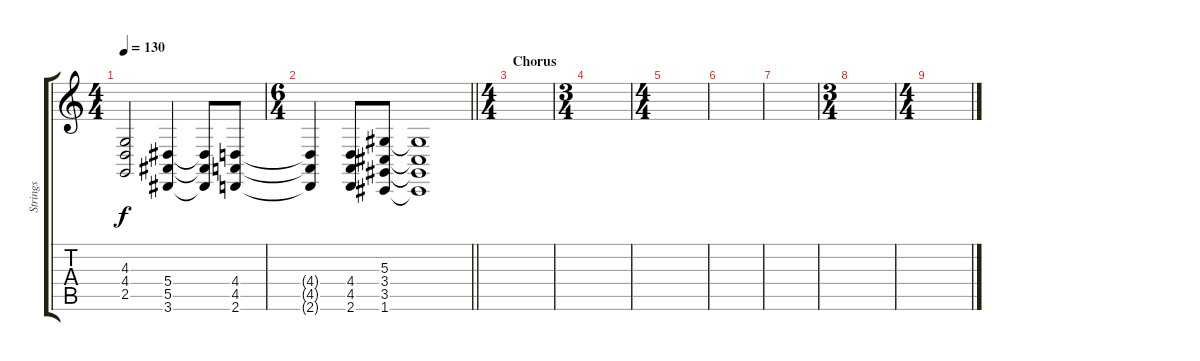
\track ("Strings" "Strings") {instrument stringensemble2}
\staff {score tabs}
\tuning (C4 G3 Eb3 Bb2 F2 C2) {hide}
\ts (4 4)
\tempo 130
\clef g2
\ks c
(4.3 4.4 2.5).2{dy f} (5.4 5.5 3.6).4 (5.4{t} 5.5{t} 3.6{t}).8 (4.4 4.5 2.6).8 |
\ts (6 4)
\barLineRight lightlight
(4.4{t} 4.5{t} 2.6{t}).4 (4.4 4.5 2.6).8 (5.3 3.4 3.5 1.6).8 (5.3{t} 3.4{t} 3.5{t} 1.6{t}).1 |
\ts (4 4)
\section ("" "Chorus")
|
\ts (3 4)
|
\ts (4 4)
|
|
|
\ts (3 4)
|
\ts (4 4)
